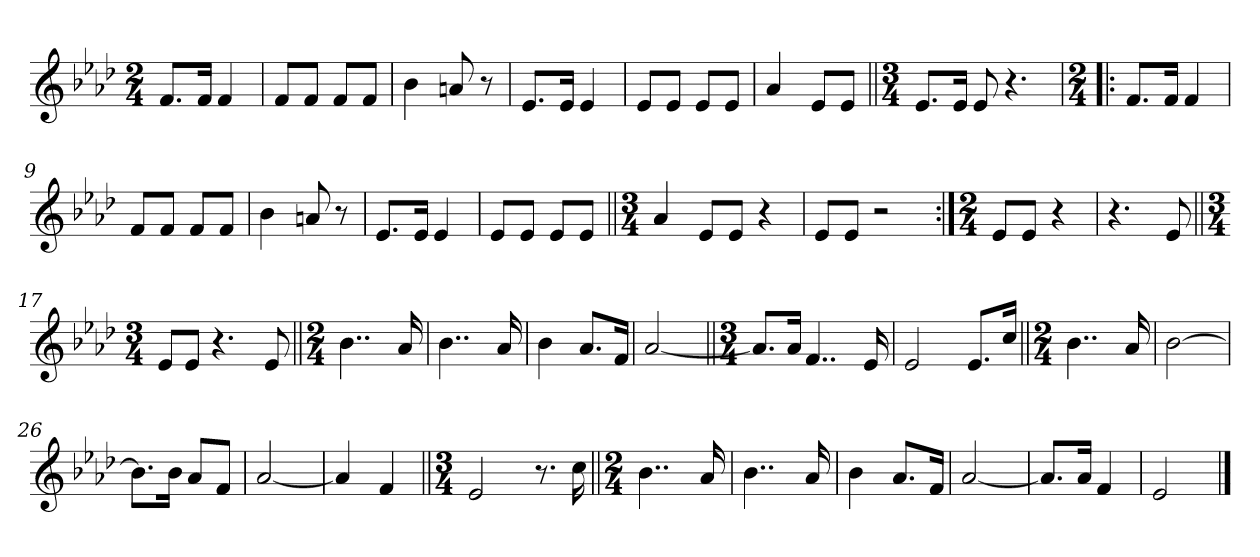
**kern
*part1
*staff1
*clefG2
*k[b-e-a-d-]
*M2/4
=1
8.f/L
16f/Jk
4f/
=2
8f/L
8f/J
8f/L
8f/J
=3
4b-\
8an/
8r
=4
8.e-/L
16e-/Jk
4e-/
=5
8e-/L
8e-/J
8e-/L
8e-/J
=6
4a-/
8e-/L
8e-/J
=7||
*M3/4
8.e-/L
16e-/Jk
8e-/
4.r
=8!|:
*M2/4
8.f/L
16f/Jk
4f/
=9
8f/L
8f/J
8f/L
8f/J
=10
4b-\
8an/
8r
=11
8.e-/L
16e-/Jk
4e-/
=12
8e-/L
8e-/J
8e-/L
8e-/J
=13||
*M3/4
4a-/
8e-/L
8e-/J
4r
=14
8e-/L
8e-/J
2r
=15:|!
*M2/4
8e-/L
8e-/J
4r
=16
4.r
8e-/
=17||
*M3/4
8e-/L
8e-/J
4.r
8e-/
=18||
*M2/4
4..b-\
16a-/
=19
4..b-\
16a-/
=20
4b-\
8.a-/L
16f/Jk
=21
[2a-/
=22||
*M3/4
8.a-/L]
16a-/Jk
4..f/
16e-/
=23
2e-/
8.e-/L
16cc/Jk
=24||
*M2/4
4..b-\
16a-/
=25
[2b-\
=26
8.b-\L]
16b-\Jk
8a-/L
8f/J
=27
[2a-/
=28
4a-/]
4f/
=29||
*M3/4
2e-/
8.r
16cc\
=30||
*M2/4
4..b-\
16a-/
=31
4..b-\
16a-/
=32
4b-\
8.a-/L
16f/Jk
=33
[2a-/
=34
8.a-/L]
16a-/Jk
4f/
=35
2e-/
==
*-
